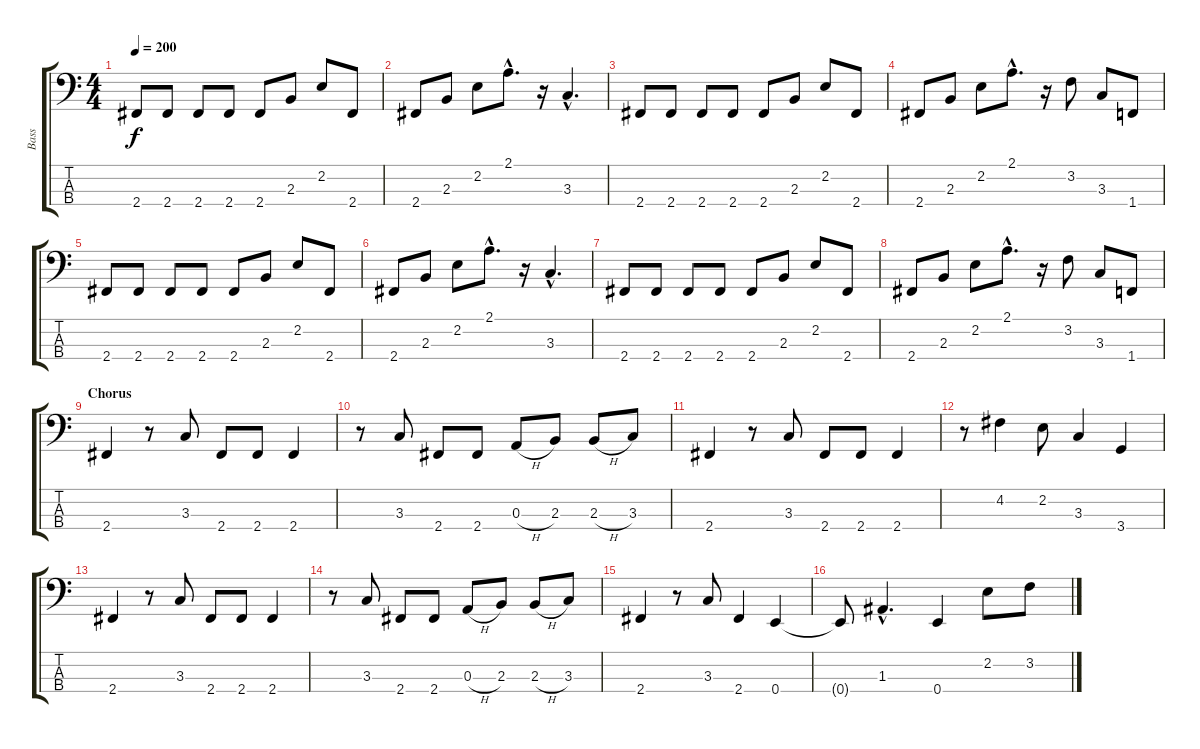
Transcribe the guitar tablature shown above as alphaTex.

\track ("Bass" "Bass") {instrument electricbassfinger}
\staff {score tabs}
\tuning (G2 D2 A1 E1) {hide}
\ts (4 4)
\tempo 200
\clef f4
\ks c
2.4.8{dy f} 2.4.8 2.4.8 2.4.8 2.4.8 2.3.8 2.2.8 2.4.8 |
2.4.8 2.3.8 2.2.8 2.1{hac}.8{d} r.16 3.3{hac}.4{d} |
2.4.8 2.4.8 2.4.8 2.4.8 2.4.8 2.3.8 2.2.8 2.4.8 |
2.4.8 2.3.8 2.2.8 2.1{hac}.8{d} r.16 3.2.8 3.3.8 1.4.8 |
2.4.8 2.4.8 2.4.8 2.4.8 2.4.8 2.3.8 2.2.8 2.4.8 |
2.4.8 2.3.8 2.2.8 2.1{hac}.8{d} r.16 3.3{hac}.4{d} |
2.4.8 2.4.8 2.4.8 2.4.8 2.4.8 2.3.8 2.2.8 2.4.8 |
2.4.8 2.3.8 2.2.8 2.1{hac}.8{d} r.16 3.2.8 3.3.8 1.4.8 |
\section ("" "Chorus")
2.4.4 r.8 3.3.8 2.4.8 2.4.8 2.4.4 |
r.8 3.3.8 2.4.8 2.4.8 0.3{h}.8 2.3.8 2.3{h}.8 3.3.8 |
2.4.4 r.8 3.3.8 2.4.8 2.4.8 2.4.4 |
r.8 4.2.4 2.2.8 3.3.4 3.4.4 |
2.4.4 r.8 3.3.8 2.4.8 2.4.8 2.4.4 |
r.8 3.3.8 2.4.8 2.4.8 0.3{h}.8 2.3.8 2.3{h}.8 3.3.8 |
2.4.4 r.8 3.3.8 2.4.4 0.4.4 |
0.4{t}.8 1.3{hac}.4{d} 0.4.4 2.2.8 3.2.8
